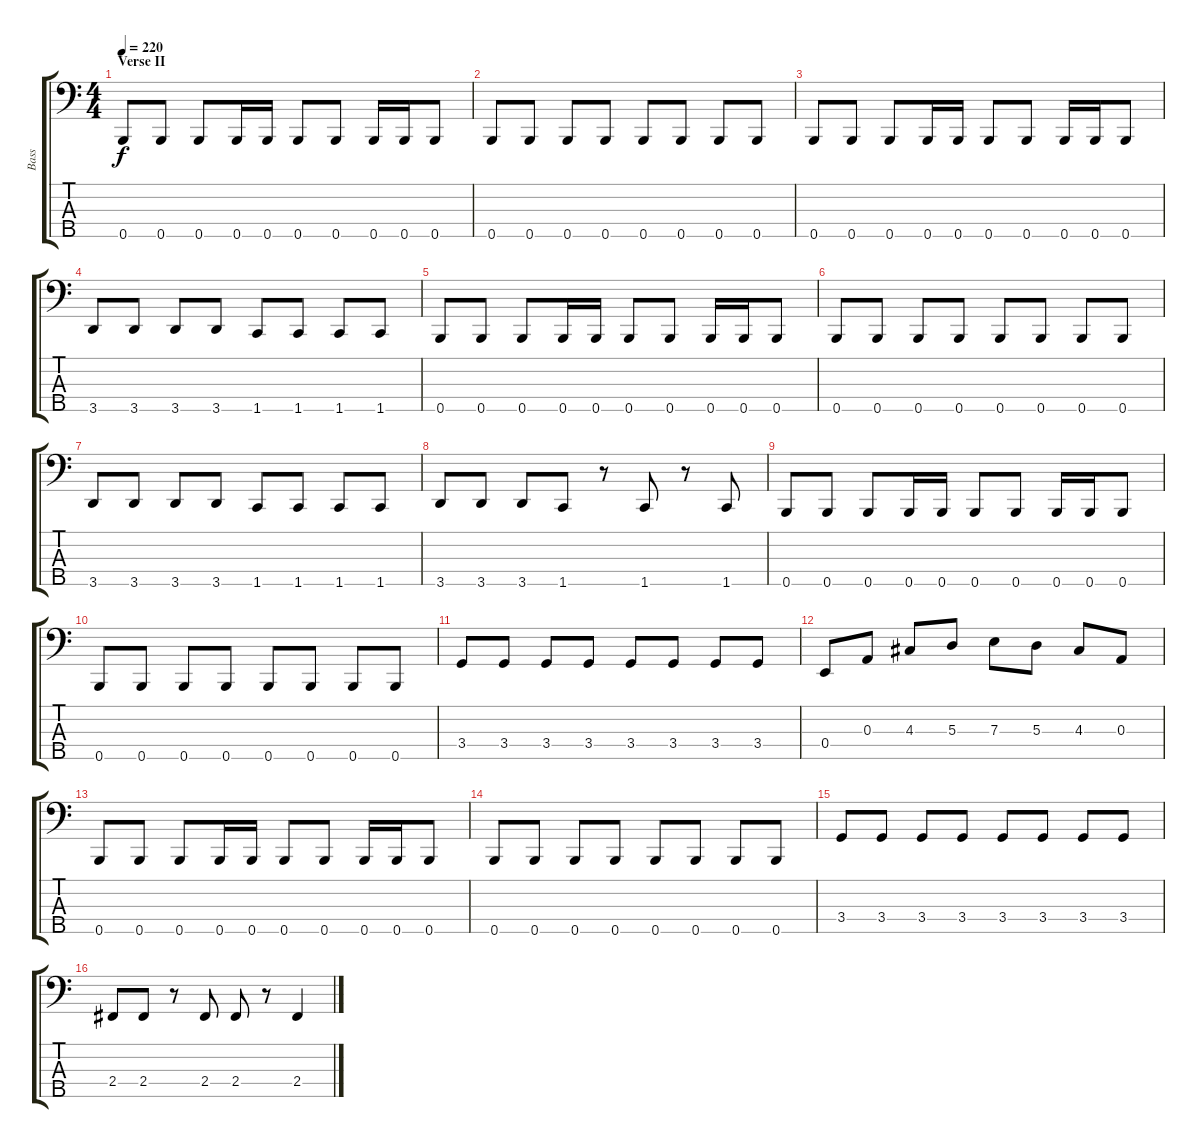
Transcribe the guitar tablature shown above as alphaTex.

\track ("Bass" "Bass") {instrument electricbassfinger}
\staff {score tabs}
\tuning (G2 D2 A1 E1 B0) {hide}
\ts (4 4)
\section ("" "Verse II")
\tempo 220
\clef f4
\ks c
0.5.8{dy f} 0.5.8 0.5.8 0.5.16 0.5.16 0.5.8 0.5.8 0.5.16 0.5.16 0.5.8 |
0.5.8 0.5.8 0.5.8 0.5.8 0.5.8 0.5.8 0.5.8 0.5.8 |
0.5.8 0.5.8 0.5.8 0.5.16 0.5.16 0.5.8 0.5.8 0.5.16 0.5.16 0.5.8 |
3.5.8 3.5.8 3.5.8 3.5.8 1.5.8 1.5.8 1.5.8 1.5.8 |
0.5.8 0.5.8 0.5.8 0.5.16 0.5.16 0.5.8 0.5.8 0.5.16 0.5.16 0.5.8 |
0.5.8 0.5.8 0.5.8 0.5.8 0.5.8 0.5.8 0.5.8 0.5.8 |
3.5.8 3.5.8 3.5.8 3.5.8 1.5.8 1.5.8 1.5.8 1.5.8 |
3.5.8 3.5.8 3.5.8 1.5.8 r.8 1.5.8 r.8 1.5.8 |
0.5.8 0.5.8 0.5.8 0.5.16 0.5.16 0.5.8 0.5.8 0.5.16 0.5.16 0.5.8 |
0.5.8 0.5.8 0.5.8 0.5.8 0.5.8 0.5.8 0.5.8 0.5.8 |
3.4.8 3.4.8 3.4.8 3.4.8 3.4.8 3.4.8 3.4.8 3.4.8 |
0.4.8 0.3.8 4.3.8 5.3.8 7.3.8 5.3.8 4.3.8 0.3.8 |
0.5.8 0.5.8 0.5.8 0.5.16 0.5.16 0.5.8 0.5.8 0.5.16 0.5.16 0.5.8 |
0.5.8 0.5.8 0.5.8 0.5.8 0.5.8 0.5.8 0.5.8 0.5.8 |
3.4.8 3.4.8 3.4.8 3.4.8 3.4.8 3.4.8 3.4.8 3.4.8 |
2.4.8 2.4.8 r.8 2.4.8 2.4.8 r.8 2.4.4
